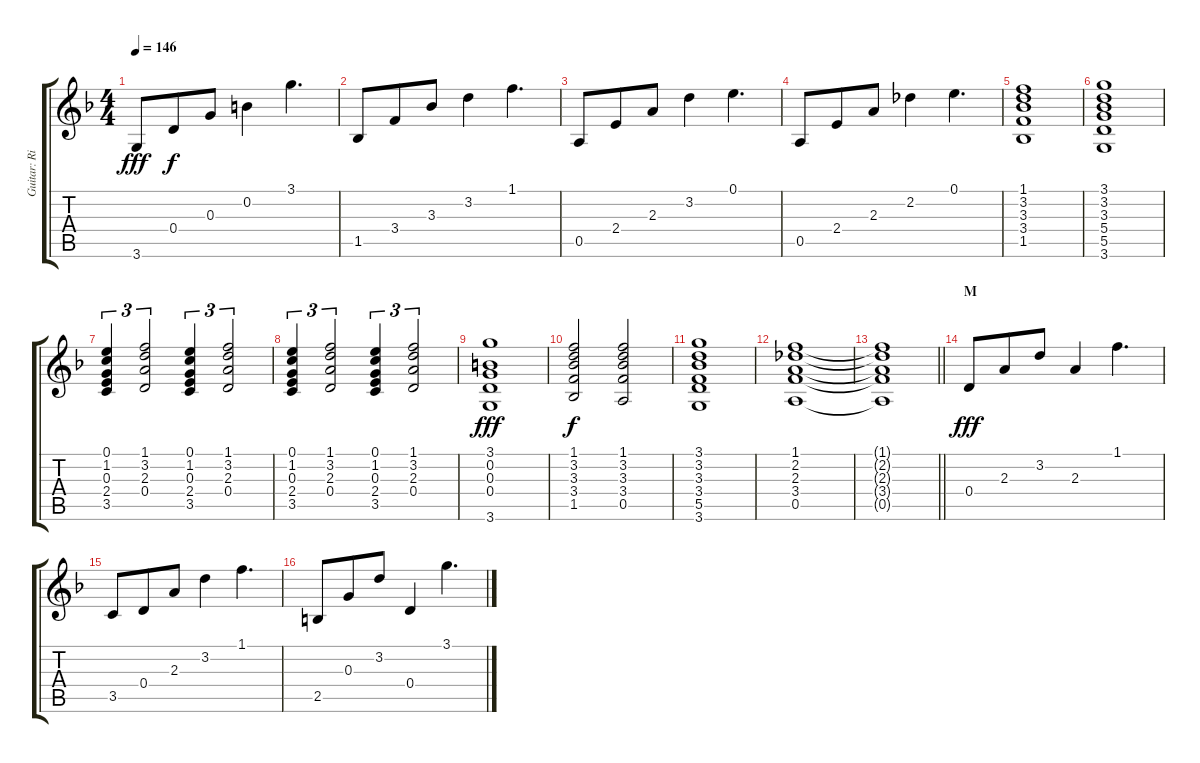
\track ("Guitar: Rik" "Guitar: Ri") {instrument electricguitarclean}
\staff {score tabs}
\tuning (E4 B3 G3 D3 A2 E2) {hide}
\ts (4 4)
\tempo 146
\clef g2
\ks f
3.6.8{dy fff} 0.4.8{dy f beam merge} 0.3.8 0.2.4 3.1.4{d} |
1.5.8 3.4.8{beam merge} 3.3.8 3.2.4 1.1.4{d} |
0.5.8 2.4.8{beam merge} 2.3.8 3.2.4 0.1.4{d} |
0.5.8 2.4.8{beam merge} 2.3.8 2.2.4 0.1.4{d} |
(1.1 3.2 3.3 3.4 1.5).1 |
(3.1 3.2 3.3 5.4 5.5 3.6).1 |
(0.1 1.2 0.3 2.4 3.5).4{tu (3 2)} (1.1 3.2 2.3 0.4).2{tu (3 2)} (0.1 1.2 0.3 2.4 3.5).4{tu (3 2)} (1.1 3.2 2.3 0.4).2{tu (3 2)} |
(0.1 1.2 0.3 2.4 3.5).4{tu (3 2)} (1.1 3.2 2.3 0.4).2{tu (3 2)} (0.1 1.2 0.3 2.4 3.5).4{tu (3 2)} (1.1 3.2 2.3 0.4).2{tu (3 2)} |
(3.1 0.2 0.3 0.4 3.6).1{dy fff} |
(1.1 3.2 3.3 3.4 1.5).2{dy f} (1.1 3.2 3.3 3.4 0.5).2 |
(3.1 3.2 3.3 3.4 5.5 3.6).1 |
(1.1 2.2 2.3 3.4 0.5).1 |
\barLineRight lightlight
(1.1{t} 2.2{t} 2.3{t} 3.4{t} 0.5{t}).1 |
\section ("" "M")
0.4.8{dy fff volume 13 instrument electricguitarclean} 2.3.8{beam merge} 3.2.8 2.3.4 1.1.4{d} |
3.5.8 0.4.8{beam merge} 2.3.8 3.2.4 1.1.4{d} |
2.5.8 0.3.8{beam merge} 3.2.8 0.4.4 3.1.4{d}
